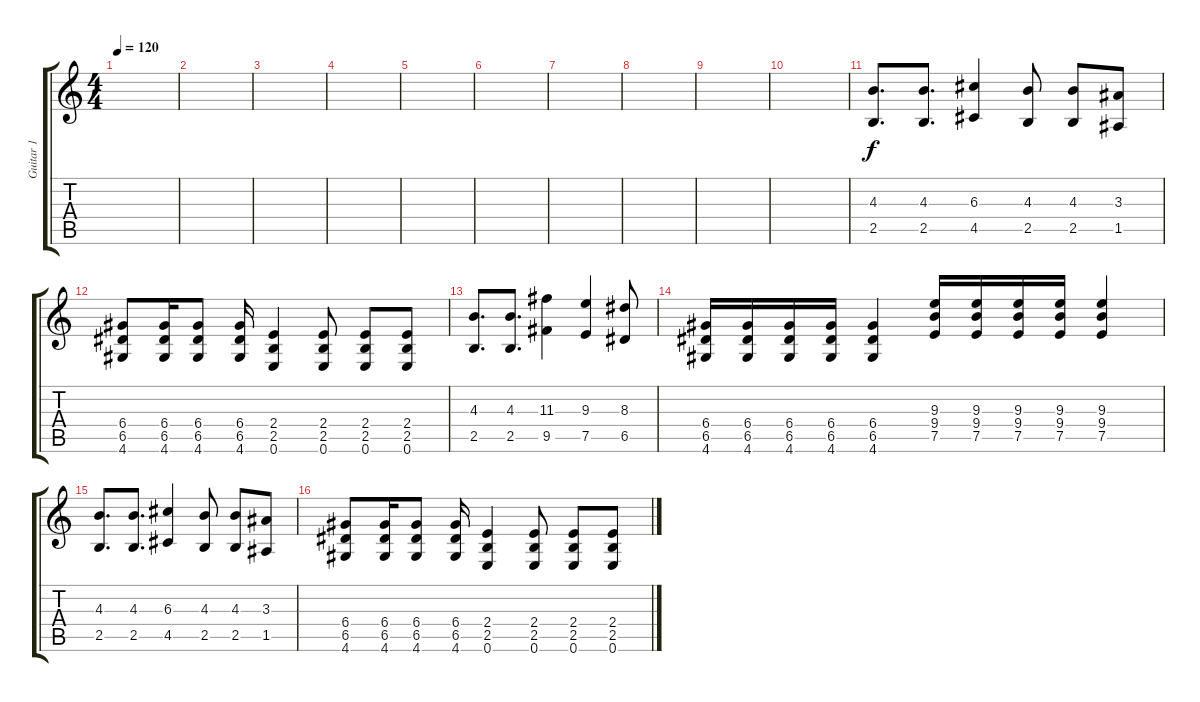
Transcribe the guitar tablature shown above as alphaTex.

\track ("Guitar 1" "Guitar 1") {instrument distortionguitar}
\staff {score tabs}
\tuning (E4 B3 G3 D3 A2 E2) {hide}
\ts (4 4)
\tempo 120
\clef g2
\ks c
|
|
|
|
|
|
|
|
|
|
(4.3 2.5).8{d} (4.3 2.5).8{d} (6.3 4.5).4 (4.3 2.5).8 (4.3 2.5).8 (3.3 1.5).8 |
(6.4 6.5 4.6).8 (6.4 6.5 4.6).16 (6.4 6.5 4.6).8 (6.4 6.5 4.6).16 (2.4 2.5 0.6).4 (2.4 2.5 0.6).8 (2.4 2.5 0.6).8 (2.4 2.5 0.6).8 |
(4.3 2.5).8{d} (4.3 2.5).8{d} (11.3 9.5).4 (9.3 7.5).4 (8.3 6.5).8 |
(6.4 6.5 4.6).16 (6.4 6.5 4.6).16 (6.4 6.5 4.6).16 (6.4 6.5 4.6).16 (6.4 6.5 4.6).4 (9.3 9.4 7.5).16 (9.3 9.4 7.5).16 (9.3 9.4 7.5).16 (9.3 9.4 7.5).16 (9.3 9.4 7.5).4 |
(4.3 2.5).8{d} (4.3 2.5).8{d} (6.3 4.5).4 (4.3 2.5).8 (4.3 2.5).8 (3.3 1.5).8 |
(6.4 6.5 4.6).8 (6.4 6.5 4.6).16 (6.4 6.5 4.6).8 (6.4 6.5 4.6).16 (2.4 2.5 0.6).4 (2.4 2.5 0.6).8 (2.4 2.5 0.6).8 (2.4 2.5 0.6).8
